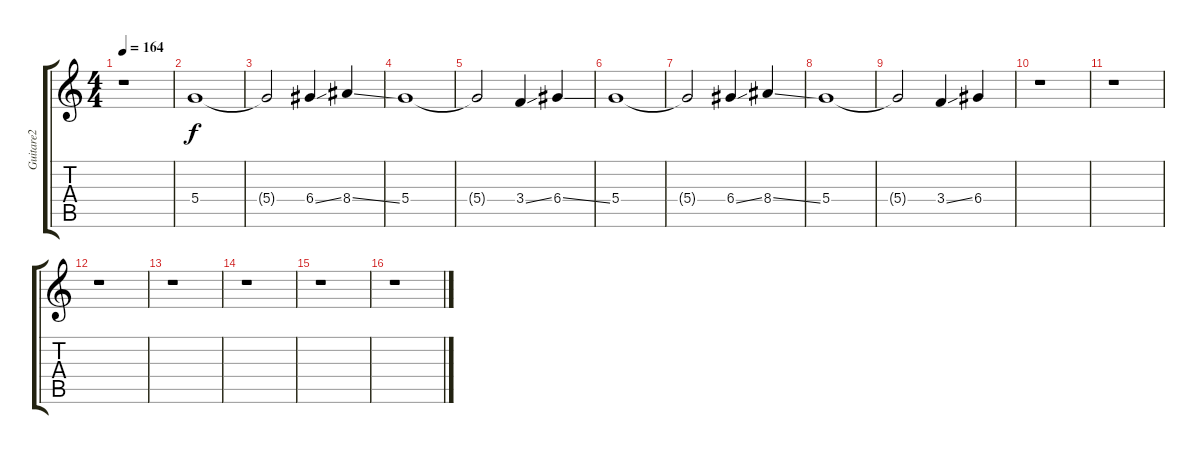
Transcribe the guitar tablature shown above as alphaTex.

\track ("Guitare2" "Guitare2") {instrument electricguitarclean}
\staff {score tabs}
\tuning (E4 B3 G3 D3 A2 E2) {hide}
\ts (4 4)
\tempo 164
\clef g2
\ks c
r.1{dy f} |
5.4.1 |
5.4{t}.2 6.4{ss}.4 8.4{ss}.4 |
5.4.1 |
5.4{t}.2 3.4{ss}.4 6.4{ss}.4 |
5.4.1 |
5.4{t}.2 6.4{ss}.4 8.4{ss}.4 |
5.4.1 |
5.4{t}.2 3.4{ss}.4 6.4.4 |
r.1 |
r.1 |
r.1 |
r.1 |
r.1 |
r.1 |
r.1
